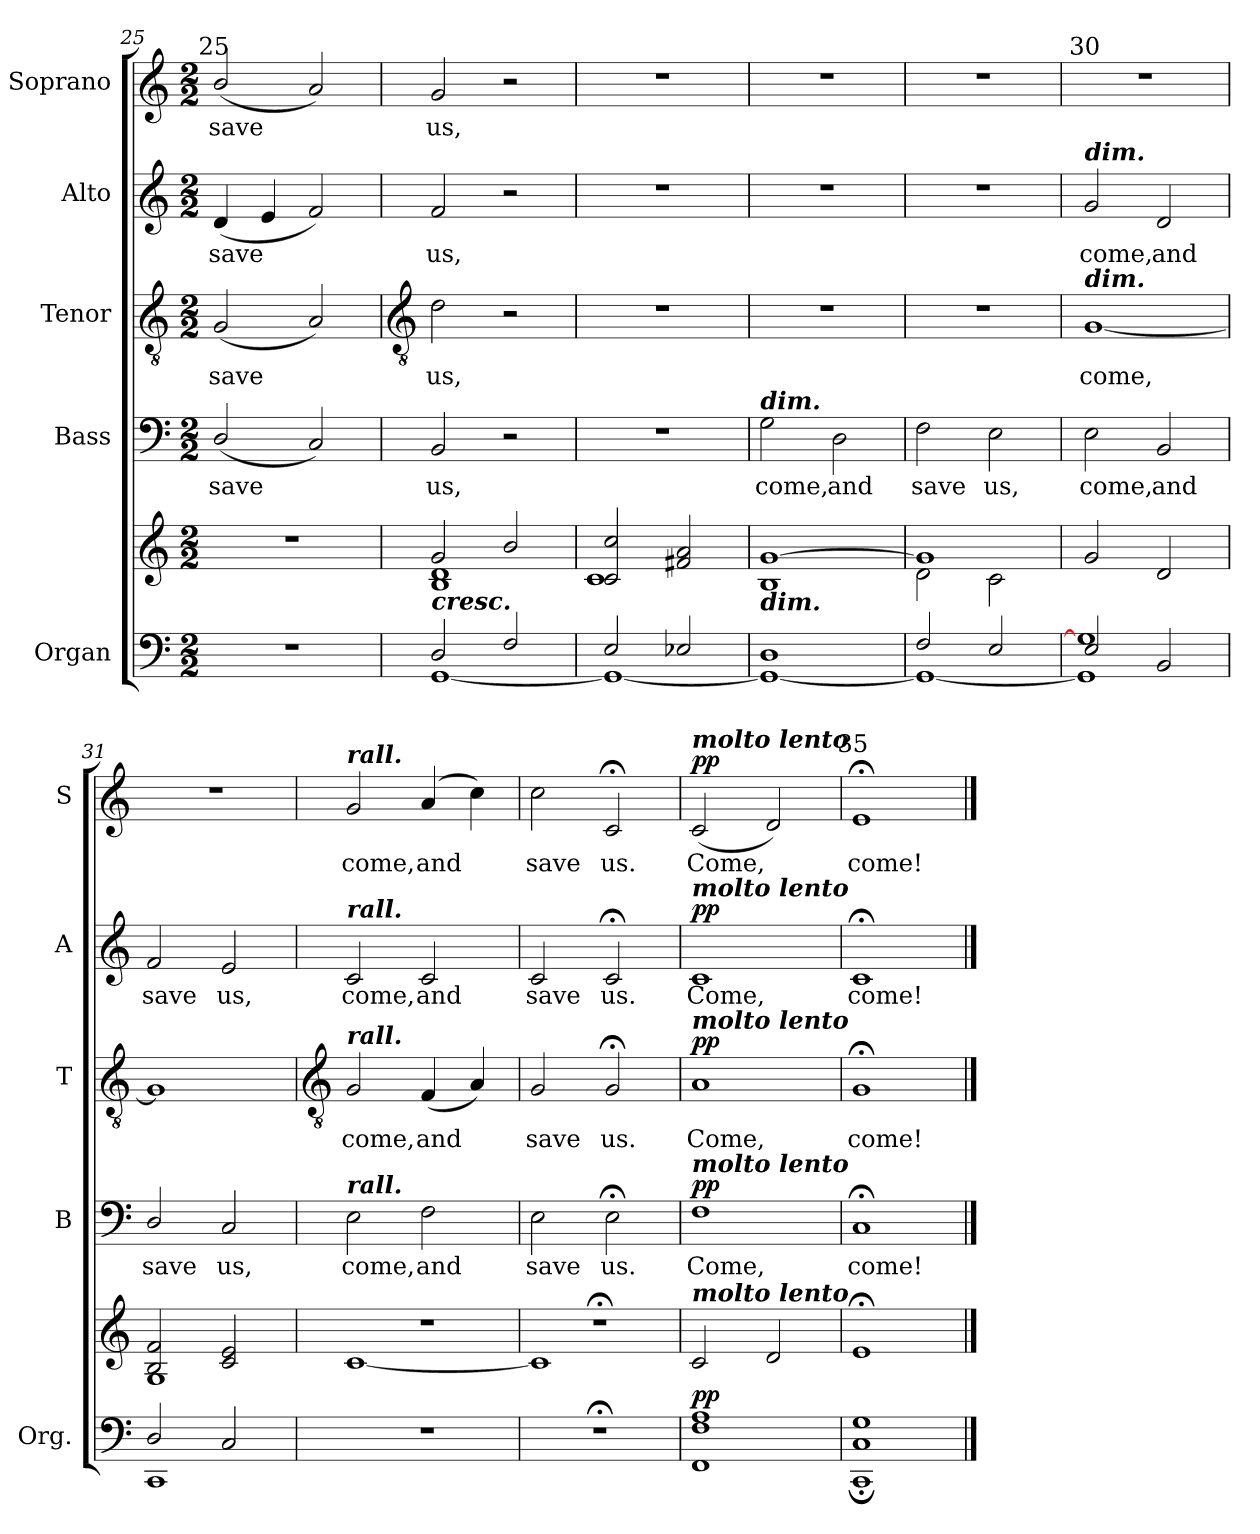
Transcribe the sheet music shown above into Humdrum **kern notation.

**kern	**kern	**dynam	**kern	**text	**dynam	**kern	**text	**dynam	**kern	**text	**dynam	**kern	**text	**dynam
*part5	*part5	*part5	*part4	*part4	*part4	*part3	*part3	*part3	*part2	*part2	*part2	*part1	*part1	*part1
*staff6	*staff5	*staff5/6	*staff4	*staff4	*staff4	*staff3	*staff3	*staff3	*staff2	*staff2	*staff2	*staff1	*staff1	*staff1
*I"Organ	*	*	*I"Bass	*	*	*I"Tenor	*	*	*I"Alto	*	*	*I"Soprano	*	*
*I'Org.	*	*	*I'B	*	*	*I'T	*	*	*I'A	*	*	*I'S	*	*
*clefF4	*clefG2	*	*clefF4	*	*	*clefGv2	*	*	*clefG2	*	*	*clefG2	*	*
*k[]	*k[]	*	*k[]	*	*	*k[]	*	*	*k[]	*	*	*k[]	*	*
*C:	*C:	*	*C:	*	*	*C:	*	*	*C:	*	*	*C:	*	*
*M2/2	*M2/2	*	*M2/2	*	*	*M2/2	*	*	*M2/2	*	*	*M2/2	*	*
=25	=25	=25	=25	=25	=25	=25	=25	=25	=25	=25	=25	=25	=25	=25
*^	*	*	*	*	*	*	*	*	*	*	*	*	*	*
!	!	!	!	!	!	!	!	!	!	!	!	!	!LO:TX:a:cj:t=25	!	!
!	!	!	!	!	!LO:LY:b	!	!	!LO:LY:b	!	!	!LO:LY:b	!	!	!LO:LY:b	!
1r	2ryy	1r	.	(<2D/	save	.	(<2G	save	.	(<4d	save	.	(<2b/	save	.
.	.	.	.	.	.	.	.	.	.	4e	.	.	.	.	.
.	2ryy	.	.	2C)	.	.	2A)	.	.	2f)	.	.	2a)	.	.
!!LO:LB:g=z
=26	=26	=26	=26	=26	=26	=26	=26	=26	=26	=26	=26	=26	=26	=26	=26
*	*	*	*	*	*	*	*clefGv2	*	*	*	*	*	*	*	*
*	*	*^	*	*	*	*	*	*	*	*	*	*	*	*	*
!	!	!LO:TX:b:Bi:t=cresc.	!	!	!	!	!	!	!	!	!	!	!	!	!	!
!	!	!	!	!	!	!LO:LY:b	!	!	!LO:LY:b	!	!	!LO:LY:b	!	!	!LO:LY:b	!
2D/	[1GG\	2g/	1B\ 1d\	.	2BB	us,	.	2d	us,	.	2f	us,	.	2g	us,	.
2F/	.	2b/	.	.	2r	.	.	2r	.	.	2r	.	.	2r	.	.
=27	=27	=27	=27	=27	=27	=27	=27	=27	=27	=27	=27	=27	=27	=27	=27	=27
2E/	1GG\_	2c/ 2cc/	1c\	.	1r	.	.	1r	.	.	1r	.	.	1r	.	.
2E-X/	.	2f#X/ 2a/	.	.	.	.	.	.	.	.	.	.	.	.	.	.
=28	=28	=28	=28	=28	=28	=28	=28	=28	=28	=28	=28	=28	=28	=28	=28	=28
!	!	!	!	!	!LO:TX:a:Bi:t=dim.	!	!	!	!	!	!	!	!	!	!	!
!	!	!LO:TX:b:Bi:t=dim.	!	!	!	!	!	!	!	!	!	!	!	!	!	!
!	!	!	!	!	!	!LO:LY:b	!	!	!	!	!	!	!	!	!	!
1D/	1GG\_	[1g/	1B\	.	2G	come,	.	1r	.	.	1r	.	.	1r	.	.
!	!	!	!	!	!	!LO:LY:b	!	!	!	!	!	!	!	!	!	!
.	.	.	.	.	2D	and	.	.	.	.	.	.	.	.	.	.
=29	=29	=29	=29	=29	=29	=29	=29	=29	=29	=29	=29	=29	=29	=29	=29	=29
!	!	!	!	!	!	!LO:LY:b	!	!	!	!	!	!	!	!	!	!
2F/	1GG\_	1g/]	2d\	.	2F	save	.	1r	.	.	1r	.	.	1r	.	.
!	!	!	!	!	!	!LO:LY:b	!	!	!	!	!	!	!	!	!	!
2E/	.	.	2c\	.	2E	us,	.	.	.	.	.	.	.	.	.	.
=30	=30	=30	=30	=30	=30	=30	=30	=30	=30	=30	=30	=30	=30	=30	=30	=30
!	!	!	!	!	!	!	!	!	!	!	!	!	!	!LO:TX:a:cj:t=30	!	!
!	!	!	!	!	!	!	!	!	!	!	!LO:TX:a:Bi:t=dim.	!	!	!	!	!
!	!	!	!	!	!	!	!	!LO:TX:a:Bi:t=dim.	!	!	!	!	!	!	!	!
!	!	!	!	!	!	!LO:LY:b	!	!	!LO:LY:b	!	!	!LO:LY:b	!	!	!	!
2E/	1GG\] 1G\]	2g/	2ryy	.	2E	come,	.	[1G	come,	.	2g	come,	.	1r	.	.
!	!	!	!	!	!	!LO:LY:b	!	!	!	!	!	!LO:LY:b	!	!	!	!
2BB/	.	2d/	2ryy	.	2BB	and	.	.	.	.	2d	and	.	.	.	.
=31	=31	=31	=31	=31	=31	=31	=31	=31	=31	=31	=31	=31	=31	=31	=31	=31
!	!	!	!	!	!	!LO:LY:b	!	!	!	!	!	!LO:LY:b	!	!	!	!
2D/	1CC\	2B/ 2f/	1G\	.	2D/	save	.	1G]	.	.	2f	save	.	1r	.	.
!	!	!	!	!	!	!LO:LY:b	!	!	!	!	!	!LO:LY:b	!	!	!	!
2C/	.	2c/ 2e/	.	.	2C	us,	.	.	.	.	2e	us,	.	.	.	.
!!LO:LB:g=z
=32	=32	=32	=32	=32	=32	=32	=32	=32	=32	=32	=32	=32	=32	=32	=32	=32
*	*	*	*	*	*	*	*	*clefGv2	*	*	*	*	*	*	*	*
!	!	!	!	!	!	!	!	!	!	!	!	!	!	!LO:TX:a:Bi:t=rall.	!	!
!	!	!	!	!	!	!	!	!	!	!	!LO:TX:a:Bi:t=rall.	!	!	!	!	!
!	!	!	!	!	!	!	!	!LO:TX:a:Bi:t=rall.	!	!	!	!	!	!	!	!
!	!	!	!	!	!LO:TX:a:Bi:t=rall.	!	!	!	!	!	!	!	!	!	!	!
!	!	!	!	!	!	!LO:LY:b	!	!	!LO:LY:b	!	!	!LO:LY:b	!	!	!LO:LY:b	!
1r	2ryy	1r	[1c\	.	2E	come,	.	2G	come,	.	2c	come,	.	2g	come,	.
!	!	!	!	!	!	!LO:LY:b	!	!	!LO:LY:b	!	!	!LO:LY:b	!	!	!LO:LY:b	!
.	2ryy	.	.	.	2F	and	.	(<4F	and	.	2c	and	.	(<4a	and	.
.	.	.	.	.	.	.	.	4A)	.	.	.	.	.	4cc)	.	.
=33	=33	=33	=33	=33	=33	=33	=33	=33	=33	=33	=33	=33	=33	=33	=33	=33
!	!	!	!	!	!	!LO:LY:b	!	!	!LO:LY:b	!	!	!LO:LY:b	!	!	!LO:LY:b	!
1r;	2ryy	1r;<	1c\]	.	2E	save	.	2G	save	.	2c	save	.	2cc	save	.
!	!	!	!	!	!	!LO:LY:b	!	!	!LO:LY:b	!	!	!LO:LY:b	!	!	!LO:LY:b	!
.	2ryy	.	.	.	2E;<	us.	.	2G;<	us.	.	2c;<	us.	.	2c;<	us.	.
=34	=34	=34	=34	=34	=34	=34	=34	=34	=34	=34	=34	=34	=34	=34	=34	=34
!	!	!	!	!	!	!	!	!	!	!	!	!	!	!LO:TX:a:Bi:t=molto lento	!	!
!	!	!	!	!	!	!	!	!	!	!	!LO:TX:a:Bi:t=molto lento	!	!	!	!	!
!	!	!	!	!	!	!	!	!LO:TX:a:Bi:t=molto lento	!	!	!	!	!	!	!	!
!	!	!	!	!	!LO:TX:a:Bi:t=molto lento	!	!	!	!	!	!	!	!	!	!	!
!	!	!LO:TX:a:Bi:t=molto lento	!	!	!	!	!	!	!	!	!	!	!	!	!	!
!	!	!	!	!LO:DY:a=2	!	!LO:LY:b	!LO:DY:b	!	!LO:LY:b	!LO:DY:b	!	!LO:LY:b	!LO:DY:b	!	!LO:LY:b	!LO:DY:b
1A/	1FF\ 1F\	2c/	1ryy	pp	1F	Come,	pp	1A	Come,	pp	1c	Come,	pp	(<2c	Come,	pp
.	.	2d/	.	.	.	.	.	.	.	.	.	.	.	2d)	.	.
=35	=35	=35	=35	=35	=35	=35	=35	=35	=35	=35	=35	=35	=35	=35	=35	=35
!	!	!	!	!	!	!	!	!	!	!	!	!	!	!LO:TX:a:cj:t=35	!	!
!	!	!	!	!	!	!LO:LY:b	!	!	!LO:LY:b	!	!	!LO:LY:b	!	!	!LO:LY:b	!
1G/	1CC\; 1C\;	1e;</	1ryy	.	1C;<	come!	.	1G;<	come!	.	1c;<	come!	.	1e;<	come!	.
*v	*v	*	*	*	*	*	*	*	*	*	*	*	*	*	*	*
*	*v	*v	*	*	*	*	*	*	*	*	*	*	*	*	*
==	==	==	==	==	==	==	==	==	==	==	==	==	==	==
*-	*-	*-	*-	*-	*-	*-	*-	*-	*-	*-	*-	*-	*-	*-
